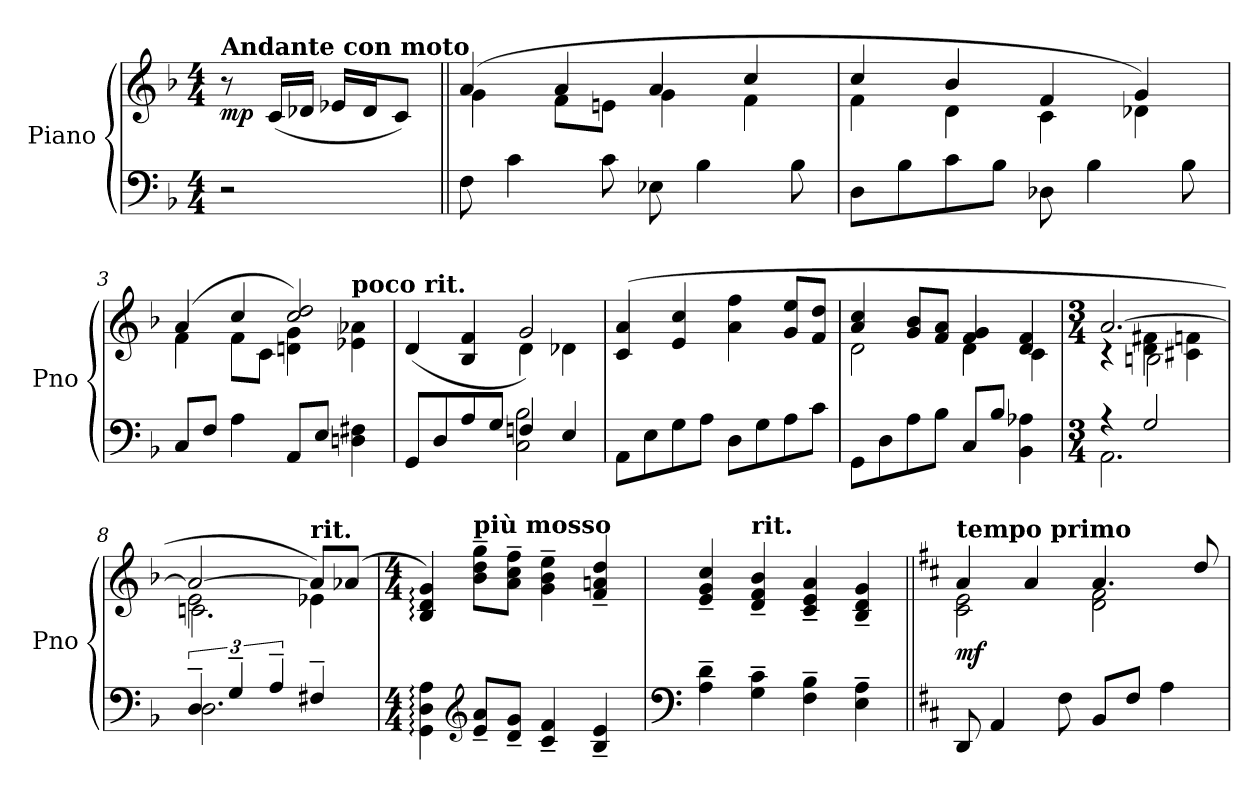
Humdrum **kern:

**kern	**kern	**dynam
*part1	*part1	*part1
*staff2	*staff1	*staff1/2
*I"Piano	*	*
*I'Pno	*	*
*clefF4	*clefG2	*
*k[b-]	*k[b-]	*
*F:	*F:	*
*M4/4	*M4/4	*
*MM120	*MM120	*
=	=	=
!	!LO:TX:a:B:t=Andante con moto	!
!	!	!LO:DY:b
2r	8r	mp
.	(16c/LL	.
.	16d-X/JJ	.
.	16e-X/LL	.
.	16d-/J	.
.	8c/J)	.
=1||	=1||	=1||
*	*^	*
8F\	(4a/	4g\	.
4c\	.	.	.
.	4a/	8f\L	.
8c\	.	8en\J	.
8E-X\	4a/	4g\	.
4B-\	.	.	.
.	4cc/	4f\	.
8B-\	.	.	.
=2	=2	=2	=2
8D\L	4cc/	4f\	.
8B-\	.	.	.
8c\	4b-/	4d\	.
8B-\J	.	.	.
8D-X\	4f/	4c\	.
4B-\	.	.	.
.	4g/)	4d-X\	.
8B-\	.	.	.
=3	=3	=3	=3
8C/L	(4a/	4f\	.
8F/J	.	.	.
4A\	4cc/	8f\L	.
.	.	8c\J	.
8AA/L	2cc/ 2dd/)	4dn\ 4g\	.
8E/J	.	.	.
!	!	!LO:TX:a:B:t=poco rit.	!
4Dn\ 4F#X\	.	4e-X\ 4a-X\	.
=4	=4	=4	=4
*^	*	*	*
8GG/L	2ryy	(4d/	2ryy	.
8D/	.	.	.	.
8A/	.	4B-/ 4f/	.	.
8G/J	.	.	.	.
4Fn/	2C\ 2B-\	2g/)	4d\	.
4E/	.	.	4d-X\	.
*v	*v	*	*	*
!!LO:LB:g=z
=5	=5	=5	=5
!	!LO:TX:a:B:t=più mosso	!	!
*	*v	*v	*
8AA\L	(4c/ 4a/	.
8E\	.	.
8G\	4e/ 4cc/	.
8A\J	.	.
8D\L	4a\ 4ff\	.
8G\	.	.
8A\	8g/ 8ee/L	.
8c\J	8f/ 8dd/J	.
=6	=6	=6
*	*^	*
8GG\L	4a/ 4cc/	2d\	.
8D\	.	.	.
8A\	8g/ 8b-/L	.	.
8B-\J	8f/ 8a/J	.	.
8C/L	4f/ 4g/	4d\	.
8B-/J	.	.	.
4BB-\ 4A-X\	4d/ 4f/	4c\	.
*	*v	*v	*
=7	=7	=7
*M3/4	*M3/4	*
*^	*^	*
*	*	*	*^	*
4rA	2.AA\	[2.a/	4rc	4ryy	.
2G/	.	.	4d\ 4f#X\	2Bn\	.
.	.	.	4c#X\ 4fn\	.	.
=8	=8	=8	=8	=8	=8
6D~/	2.D\	2a/_	2e\	2.cn\	.
6G~/	.	.	.	.	.
6A~/	.	.	.	.	.
!	!	!LO:TX:a:B:t=rit.	!	!	!
4F#X~/	.	8a/L])	4e-X\	.	.
.	.	(8a-X/J	.	.	.
*v	*v	*	*	*	*
*	*v	*v	*v	*
=9	=9	=9
*M4/4	*M4/4	*
4GG\: 4D\: 4A\:	4B-/: 4d/: 4g/:)	.
*clefG2	*	*
!	!LO:TX:a:B:t=più mosso	!
8e/~ 8a/~L	8b-\~ 8dd\~ 8gg\~L	.
8d/~ 8g/~J	8a\~ 8cc\~ 8ff\~J	.
4c/~ 4f/~	4g\~ 4b-\~ 4ee\~	.
4B-/~ 4e/~	4f/~ 4an/~ 4dd/~	.
!!LO:LB:g=z
=10	=10	=10
*clefF4	*	*
4A\~ 4d\~	4e/~ 4g/~ 4cc/~	.
!	!LO:TX:a:B:t=rit.	!
4G\~ 4c\~	4d/~ 4f/~ 4b-/~	.
4F\~ 4B-\~	4c/~ 4e/~ 4a/~	.
4E\~ 4A\~	4B-/~ 4d/~ 4g/~	.
=11||	=11||	=11||
*k[f#c#]	*k[f#c#]	*
*D:	*D:	*
*	*^	*
!	!LO:TX:a:B:t=tempo primo	!	!
!	!	!	!LO:DY:b
8DD/	4a/	2c#i\ 2e\	mf
4AA/	.	.	.
.	4a/	.	.
8F#\	.	.	.
8BB/L	4.a/	2d\ 2f#\	.
8F#/J	.	.	.
4A\	.	.	.
.	8dd/	.	.
*	*v	*v	*
=	=	=
*-	*-	*-
